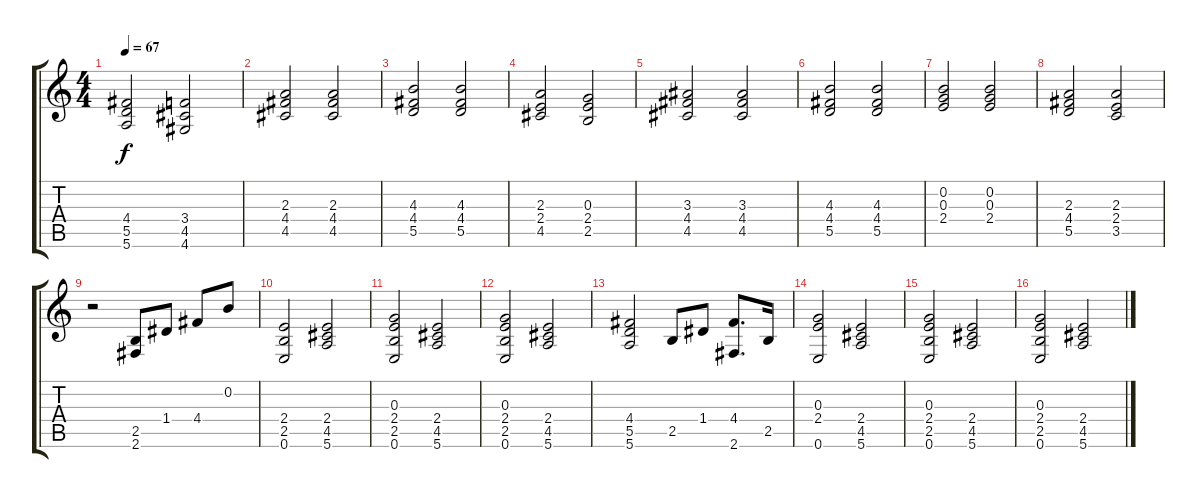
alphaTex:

\track "" {instrument acousticbass}
\staff {score tabs}
\tuning (E4 B3 G3 D3 A2 E2) {hide}
\ts (4 4)
\tempo 67
\clef g2
\ks c
(4.4 5.5 5.6).2{dy f} (3.4 4.5 4.6).2 |
(2.3 4.4 4.5).2 (2.3 4.4 4.5).2 |
(4.3 4.4 5.5).2 (4.3 4.4 5.5).2 |
(2.3 2.4 4.5).2 (0.3 2.4 2.5).2 |
(3.3 4.4 4.5).2 (3.3 4.4 4.5).2 |
(4.3 4.4 5.5).2 (4.3 4.4 5.5).2 |
(0.2 0.3 2.4).2 (0.2 0.3 2.4).2 |
(2.3 4.4 5.5).2 (2.3 2.4 3.5).2 |
r.2 (2.5 2.6).8 1.4.8 4.4.8 0.2.8 |
(2.4 2.5 0.6).2 (2.4 4.5 5.6).2 |
(0.3 2.4 2.5 0.6).2 (2.4 4.5 5.6).2 |
(0.3 2.4 2.5 0.6).2 (2.4 4.5 5.6).2 |
(4.4 5.5 5.6).2 2.5.8 1.4.8 (4.4 2.6).8{d} 2.5.16 |
(0.3 2.4 0.6).2 (2.4 4.5 5.6).2 |
(0.3 2.4 2.5 0.6).2 (2.4 4.5 5.6).2 |
(0.3 2.4 2.5 0.6).2 (2.4 4.5 5.6).2
